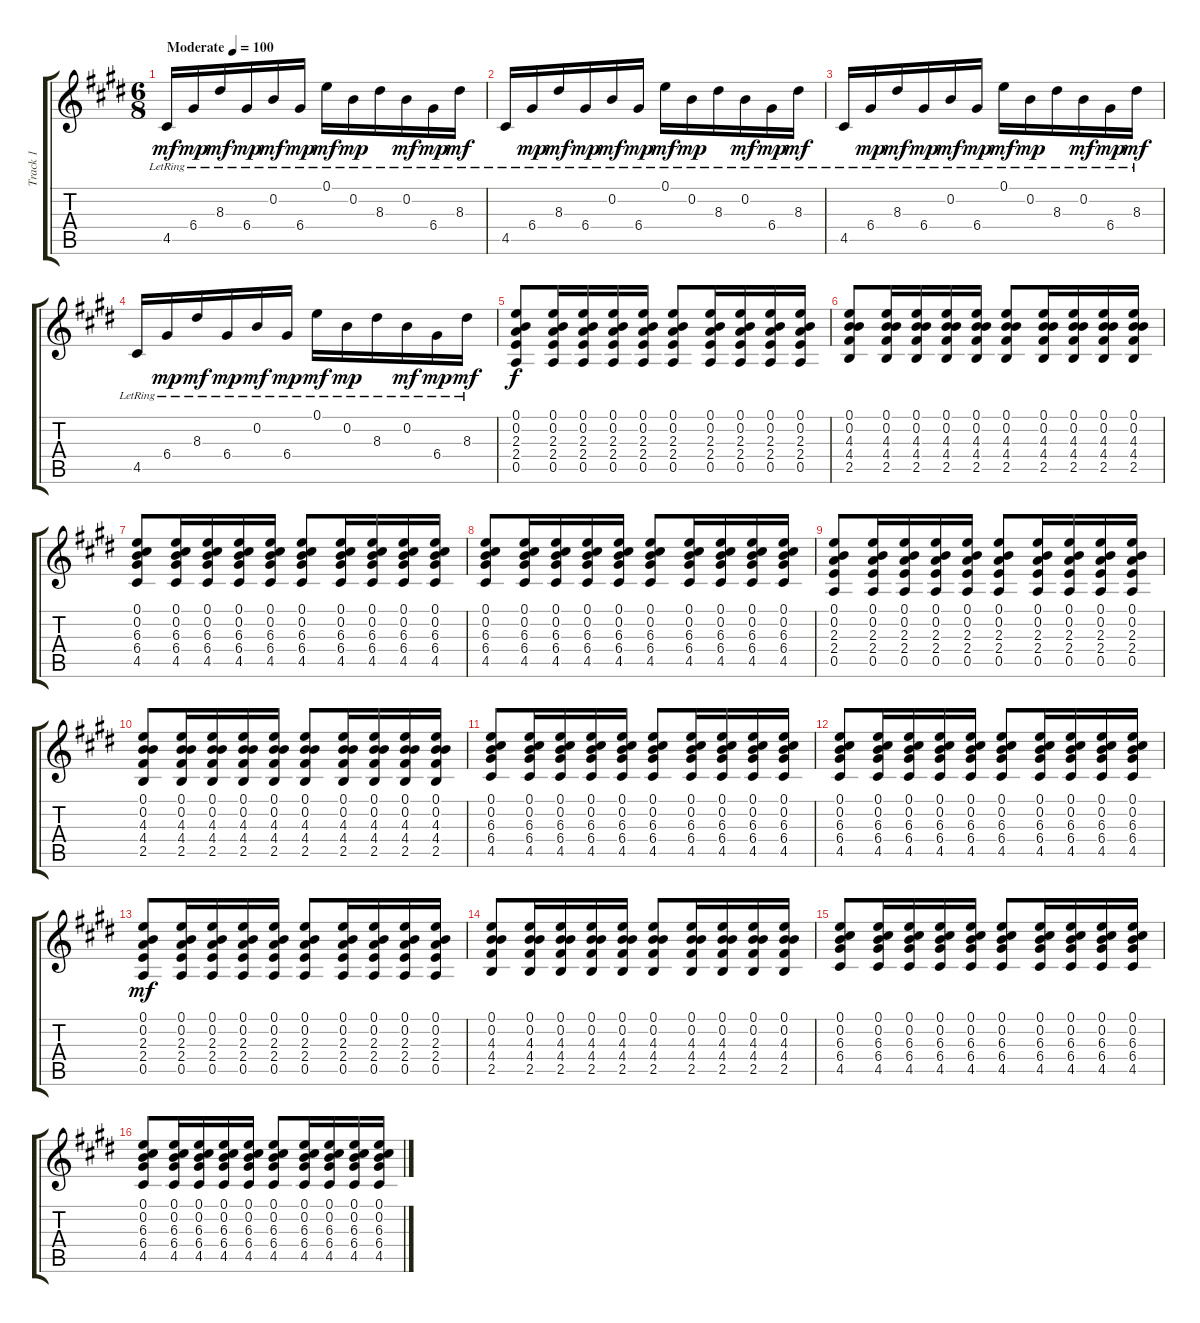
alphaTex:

\track ("Track 1" "Track 1") {instrument acousticguitarsteel}
\staff {score tabs}
\tuning (E4 B3 G3 D3 A2 E2) {hide}
\ts (6 8)
\tempo (100 "Moderate")
\clef g2
\ks c#minor
4.5{lr}.16{dy mf instrument acousticguitarsteel} 6.4{lr}.16{dy mp} 8.3{lr}.16{dy mf} 6.4{lr}.16{dy mp} 0.2{lr}.16{dy mf} 6.4{lr}.16{dy mp} 0.1{lr}.16{dy mf} 0.2{lr}.16{dy mp} 8.3{lr}.16 0.2{lr}.16{dy mf} 6.4{lr}.16{dy mp} 8.3{lr}.16{dy mf} |
4.5{lr}.16 6.4{lr}.16{dy mp} 8.3{lr}.16{dy mf} 6.4{lr}.16{dy mp} 0.2{lr}.16{dy mf} 6.4{lr}.16{dy mp} 0.1{lr}.16{dy mf} 0.2{lr}.16{dy mp} 8.3{lr}.16 0.2{lr}.16{dy mf} 6.4{lr}.16{dy mp} 8.3{lr}.16{dy mf} |
4.5{lr}.16 6.4{lr}.16{dy mp} 8.3{lr}.16{dy mf} 6.4{lr}.16{dy mp} 0.2{lr}.16{dy mf} 6.4{lr}.16{dy mp} 0.1{lr}.16{dy mf} 0.2{lr}.16{dy mp} 8.3{lr}.16 0.2{lr}.16{dy mf} 6.4{lr}.16{dy mp} 8.3{lr}.16{dy mf} |
4.5{lr}.16 6.4{lr}.16{dy mp} 8.3{lr}.16{dy mf} 6.4{lr}.16{dy mp} 0.2{lr}.16{dy mf} 6.4{lr}.16{dy mp} 0.1{lr}.16{dy mf} 0.2{lr}.16{dy mp} 8.3{lr}.16 0.2{lr}.16{dy mf} 6.4{lr}.16{dy mp} 8.3{lr}.16{dy mf} |
(0.1 0.2 2.3 2.4 0.5).8{dy f} (0.1 0.2 2.3 2.4 0.5).16 (0.1 0.2 2.3 2.4 0.5).16 (0.1 0.2 2.3 2.4 0.5).16 (0.1 0.2 2.3 2.4 0.5).16 (0.1 0.2 2.3 2.4 0.5).8 (0.1 0.2 2.3 2.4 0.5).16 (0.1 0.2 2.3 2.4 0.5).16 (0.1 0.2 2.3 2.4 0.5).16 (0.1 0.2 2.3 2.4 0.5).16 |
(0.1 0.2 4.3 4.4 2.5).8 (0.1 0.2 4.3 4.4 2.5).16 (0.1 0.2 4.3 4.4 2.5).16 (0.1 0.2 4.3 4.4 2.5).16 (0.1 0.2 4.3 4.4 2.5).16 (0.1 0.2 4.3 4.4 2.5).8 (0.1 0.2 4.3 4.4 2.5).16 (0.1 0.2 4.3 4.4 2.5).16 (0.1 0.2 4.3 4.4 2.5).16 (0.1 0.2 4.3 4.4 2.5).16 |
(0.1 0.2 6.3 6.4 4.5).8 (0.1 0.2 6.3 6.4 4.5).16 (0.1 0.2 6.3 6.4 4.5).16 (0.1 0.2 6.3 6.4 4.5).16 (0.1 0.2 6.3 6.4 4.5).16 (0.1 0.2 6.3 6.4 4.5).8 (0.1 0.2 6.3 6.4 4.5).16 (0.1 0.2 6.3 6.4 4.5).16 (0.1 0.2 6.3 6.4 4.5).16 (0.1 0.2 6.3 6.4 4.5).16 |
(0.1 0.2 6.3 6.4 4.5).8 (0.1 0.2 6.3 6.4 4.5).16 (0.1 0.2 6.3 6.4 4.5).16 (0.1 0.2 6.3 6.4 4.5).16 (0.1 0.2 6.3 6.4 4.5).16 (0.1 0.2 6.3 6.4 4.5).8 (0.1 0.2 6.3 6.4 4.5).16 (0.1 0.2 6.3 6.4 4.5).16 (0.1 0.2 6.3 6.4 4.5).16 (0.1 0.2 6.3 6.4 4.5).16 |
(0.1 0.2 2.3 2.4 0.5).8 (0.1 0.2 2.3 2.4 0.5).16 (0.1 0.2 2.3 2.4 0.5).16 (0.1 0.2 2.3 2.4 0.5).16 (0.1 0.2 2.3 2.4 0.5).16 (0.1 0.2 2.3 2.4 0.5).8 (0.1 0.2 2.3 2.4 0.5).16 (0.1 0.2 2.3 2.4 0.5).16 (0.1 0.2 2.3 2.4 0.5).16 (0.1 0.2 2.3 2.4 0.5).16 |
(0.1 0.2 4.3 4.4 2.5).8 (0.1 0.2 4.3 4.4 2.5).16 (0.1 0.2 4.3 4.4 2.5).16 (0.1 0.2 4.3 4.4 2.5).16 (0.1 0.2 4.3 4.4 2.5).16 (0.1 0.2 4.3 4.4 2.5).8 (0.1 0.2 4.3 4.4 2.5).16 (0.1 0.2 4.3 4.4 2.5).16 (0.1 0.2 4.3 4.4 2.5).16 (0.1 0.2 4.3 4.4 2.5).16 |
(0.1 0.2 6.3 6.4 4.5).8 (0.1 0.2 6.3 6.4 4.5).16 (0.1 0.2 6.3 6.4 4.5).16 (0.1 0.2 6.3 6.4 4.5).16 (0.1 0.2 6.3 6.4 4.5).16 (0.1 0.2 6.3 6.4 4.5).8 (0.1 0.2 6.3 6.4 4.5).16 (0.1 0.2 6.3 6.4 4.5).16 (0.1 0.2 6.3 6.4 4.5).16 (0.1 0.2 6.3 6.4 4.5).16 |
(0.1 0.2 6.3 6.4 4.5).8 (0.1 0.2 6.3 6.4 4.5).16 (0.1 0.2 6.3 6.4 4.5).16 (0.1 0.2 6.3 6.4 4.5).16 (0.1 0.2 6.3 6.4 4.5).16 (0.1 0.2 6.3 6.4 4.5).8 (0.1 0.2 6.3 6.4 4.5).16 (0.1 0.2 6.3 6.4 4.5).16 (0.1 0.2 6.3 6.4 4.5).16 (0.1 0.2 6.3 6.4 4.5).16 |
(0.1 0.2 2.3 2.4 0.5).8{dy mf} (0.1 0.2 2.3 2.4 0.5).16 (0.1 0.2 2.3 2.4 0.5).16 (0.1 0.2 2.3 2.4 0.5).16 (0.1 0.2 2.3 2.4 0.5).16 (0.1 0.2 2.3 2.4 0.5).8 (0.1 0.2 2.3 2.4 0.5).16 (0.1 0.2 2.3 2.4 0.5).16 (0.1 0.2 2.3 2.4 0.5).16 (0.1 0.2 2.3 2.4 0.5).16 |
(0.1 0.2 4.3 4.4 2.5).8 (0.1 0.2 4.3 4.4 2.5).16 (0.1 0.2 4.3 4.4 2.5).16 (0.1 0.2 4.3 4.4 2.5).16 (0.1 0.2 4.3 4.4 2.5).16 (0.1 0.2 4.3 4.4 2.5).8 (0.1 0.2 4.3 4.4 2.5).16 (0.1 0.2 4.3 4.4 2.5).16 (0.1 0.2 4.3 4.4 2.5).16 (0.1 0.2 4.3 4.4 2.5).16 |
(0.1 0.2 6.3 6.4 4.5).8 (0.1 0.2 6.3 6.4 4.5).16 (0.1 0.2 6.3 6.4 4.5).16 (0.1 0.2 6.3 6.4 4.5).16 (0.1 0.2 6.3 6.4 4.5).16 (0.1 0.2 6.3 6.4 4.5).8 (0.1 0.2 6.3 6.4 4.5).16 (0.1 0.2 6.3 6.4 4.5).16 (0.1 0.2 6.3 6.4 4.5).16 (0.1 0.2 6.3 6.4 4.5).16 |
(0.1 0.2 6.3 6.4 4.5).8 (0.1 0.2 6.3 6.4 4.5).16 (0.1 0.2 6.3 6.4 4.5).16 (0.1 0.2 6.3 6.4 4.5).16 (0.1 0.2 6.3 6.4 4.5).16 (0.1 0.2 6.3 6.4 4.5).8 (0.1 0.2 6.3 6.4 4.5).16 (0.1 0.2 6.3 6.4 4.5).16 (0.1 0.2 6.3 6.4 4.5).16 (0.1 0.2 6.3 6.4 4.5).16
